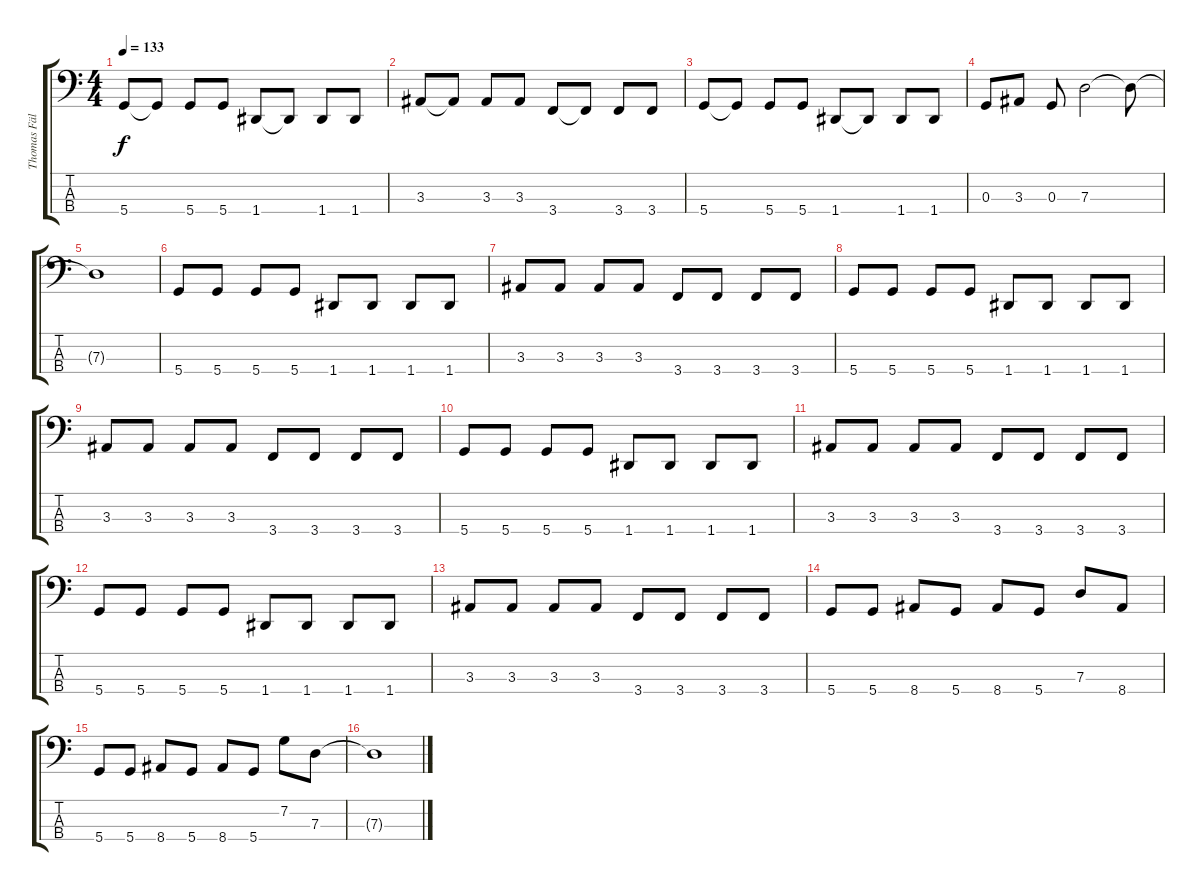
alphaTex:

\track ("Thomas Fällgren" "Thomas Fäl") {instrument electricbassfinger}
\staff {score tabs}
\tuning (F2 C2 G1 D1) {hide}
\ts (4 4)
\tempo 133
\clef f4
\ks c
5.4.8{dy f} 5.4{t}.8 5.4.8 5.4.8 1.4.8 1.4{t}.8 1.4.8 1.4.8 |
3.3.8 3.3{t}.8 3.3.8 3.3.8 3.4.8 3.4{t}.8 3.4.8 3.4.8 |
5.4.8 5.4{t}.8 5.4.8 5.4.8 1.4.8 1.4{t}.8 1.4.8 1.4.8 |
0.3.8 3.3.8 0.3.8 7.3.2 7.3{t}.8 |
7.3{t}.1 |
5.4.8 5.4.8 5.4.8 5.4.8 1.4.8 1.4.8 1.4.8 1.4.8 |
3.3.8 3.3.8 3.3.8 3.3.8 3.4.8 3.4.8 3.4.8 3.4.8 |
5.4.8 5.4.8 5.4.8 5.4.8 1.4.8 1.4.8 1.4.8 1.4.8 |
3.3.8 3.3.8 3.3.8 3.3.8 3.4.8 3.4.8 3.4.8 3.4.8 |
5.4.8 5.4.8 5.4.8 5.4.8 1.4.8 1.4.8 1.4.8 1.4.8 |
3.3.8 3.3.8 3.3.8 3.3.8 3.4.8 3.4.8 3.4.8 3.4.8 |
5.4.8 5.4.8 5.4.8 5.4.8 1.4.8 1.4.8 1.4.8 1.4.8 |
3.3.8 3.3.8 3.3.8 3.3.8 3.4.8 3.4.8 3.4.8 3.4.8 |
5.4.8 5.4.8 8.4.8 5.4.8 8.4.8 5.4.8 7.3.8 8.4.8 |
5.4.8 5.4.8 8.4.8 5.4.8 8.4.8 5.4.8 7.2.8 7.3.8 |
7.3{t}.1
